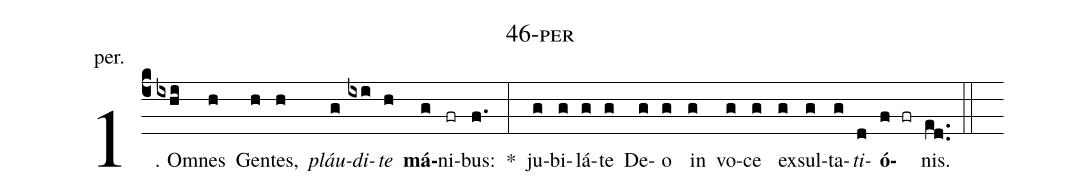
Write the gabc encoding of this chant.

name: 46-per;
annotation: per.;
%%
(c4)1. Om(ixhi)nes(h) Gen(h)tes,(h) <i>pláu</i>(g)<i>di</i>(ixi)<i>te</i>(h) <b>má</b>(g)ni(fr)bus:(f.) *(:) ju(g)bi(g)lá(g)te(g) De(g)o(g) in(g) vo(g)ce(g) ex(g)sul(g)ta(g)<i>ti</i>(d)<b>ó</b>(f fr)nis.(ed..) (::)
